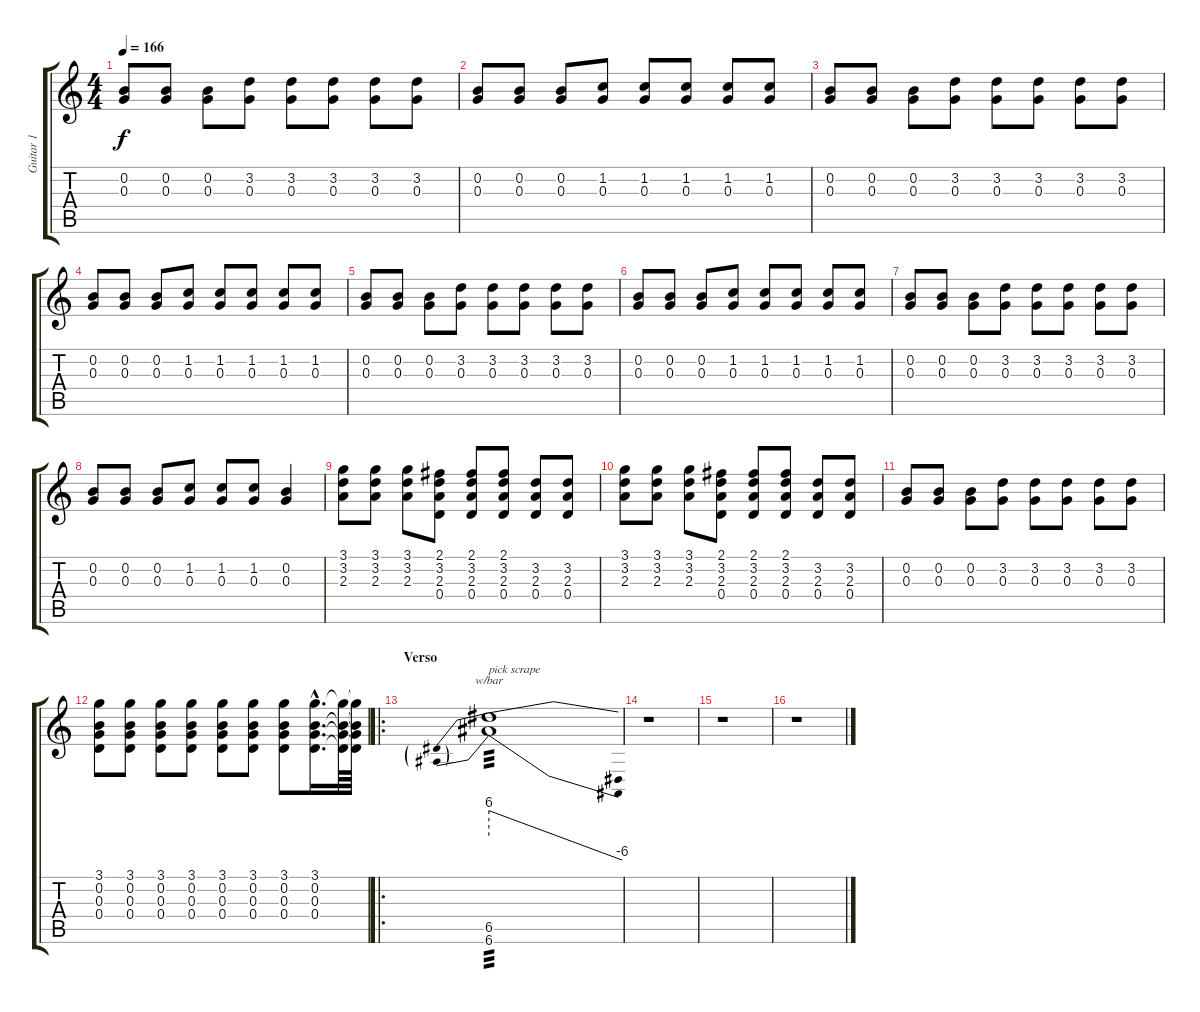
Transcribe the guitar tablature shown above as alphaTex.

\track ("Guitar 1" "Guitar 1") {instrument distortionguitar}
\staff {score tabs}
\tuning (E4 B3 G3 D3 A2 E2) {hide}
\ts (4 4)
\tempo 166
\clef g2
\ks c
(0.2 0.3).8{dy f instrument distortionguitar} (0.2 0.3).8 (0.2 0.3).8 (3.2 0.3).8 (3.2 0.3).8 (3.2 0.3).8 (3.2 0.3).8 (3.2 0.3).8 |
(0.2 0.3).8 (0.2 0.3).8 (0.2 0.3).8 (1.2 0.3).8 (1.2 0.3).8 (1.2 0.3).8 (1.2 0.3).8 (1.2 0.3).8 |
(0.2 0.3).8 (0.2 0.3).8 (0.2 0.3).8 (3.2 0.3).8 (3.2 0.3).8 (3.2 0.3).8 (3.2 0.3).8 (3.2 0.3).8 |
(0.2 0.3).8 (0.2 0.3).8 (0.2 0.3).8 (1.2 0.3).8 (1.2 0.3).8 (1.2 0.3).8 (1.2 0.3).8 (1.2 0.3).8 |
(0.2 0.3).8 (0.2 0.3).8 (0.2 0.3).8 (3.2 0.3).8 (3.2 0.3).8 (3.2 0.3).8 (3.2 0.3).8 (3.2 0.3).8 |
(0.2 0.3).8 (0.2 0.3).8 (0.2 0.3).8 (1.2 0.3).8 (1.2 0.3).8 (1.2 0.3).8 (1.2 0.3).8 (1.2 0.3).8 |
(0.2 0.3).8 (0.2 0.3).8 (0.2 0.3).8 (3.2 0.3).8 (3.2 0.3).8 (3.2 0.3).8 (3.2 0.3).8 (3.2 0.3).8 |
(0.2 0.3).8 (0.2 0.3).8 (0.2 0.3).8 (1.2 0.3).8 (1.2 0.3).8 (1.2 0.3).8 (0.2 0.3).4 |
(3.1 3.2 2.3).8 (3.1 3.2 2.3).8 (3.1 3.2 2.3).8 (2.1 3.2 2.3 0.4).8 (2.1 3.2 2.3 0.4).8 (2.1 3.2 2.3 0.4).8 (3.2 2.3 0.4).8 (3.2 2.3 0.4).8 |
(3.1 3.2 2.3).8 (3.1 3.2 2.3).8 (3.1 3.2 2.3).8 (2.1 3.2 2.3 0.4).8 (2.1 3.2 2.3 0.4).8 (2.1 3.2 2.3 0.4).8 (3.2 2.3 0.4).8 (3.2 2.3 0.4).8 |
(0.2 0.3).8 (0.2 0.3).8 (0.2 0.3).8 (3.2 0.3).8 (3.2 0.3).8 (3.2 0.3).8 (3.2 0.3).8 (3.2 0.3).8 |
(3.1 0.2 0.3 0.4).8 (3.1 0.2 0.3 0.4).8 (3.1 0.2 0.3 0.4).8 (3.1 0.2 0.3 0.4).8 (3.1 0.2 0.3 0.4).8 (3.1 0.2 0.3 0.4).8 (3.1 0.2 0.3 0.4).8 (3.1{hac} 0.2{hac} 0.3{hac} 0.4{hac}).16{d} (3.1{t} 0.2{t} 0.3{t} 0.4{t}).64 (3.1{t} 0.2{t} 0.3{t} 0.4{t}).64{volume 0} |
\ro
\section ("" "Verso")
(6.5 6.6).1{tbe (predivedive default 0 24 60 -24) txt "pick scrape" tp 3 instrument guitarharmonics} |
r.1{instrument overdrivenguitar} |
r.1 |
r.1
